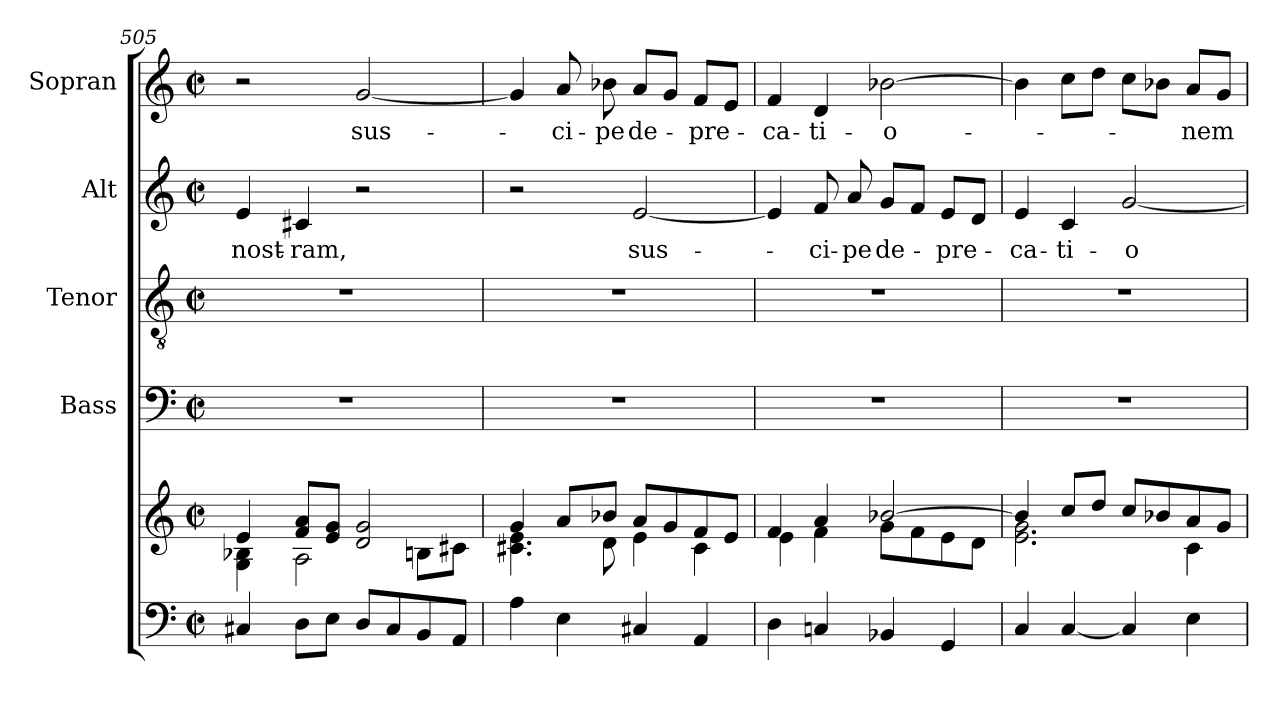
**kern	**kern	**kern	**kern	**kern	**text	**kern	**text
*part5	*part5	*part4	*part3	*part2	*part2	*part1	*part1
*staff6	*staff5	*staff4	*staff3	*staff2	*staff2	*staff1	*staff1
*	*	*I"Bass	*I"Tenor	*I"Alt	*	*I"Sopran	*
*	*	*I'B.	*I'T.	*I'A.	*	*I'S.	*
*clefF4	*clefG2	*clefF4	*clefGv2	*clefG2	*	*clefG2	*
*k[]	*k[]	*k[]	*k[]	*k[]	*	*k[]	*
*C:	*C:	*C:	*C:	*C:	*	*C:	*
*M2/2	*M2/2	*M2/2	*M2/2	*M2/2	*	*M2/2	*
*met(c|)	*met(c|)	*met(c|)	*met(c|)	*met(c|)	*	*met(c|)	*
=505	=505	=505	=505	=505	=505	=505	=505
*	*^	*	*	*	*	*	*
!	!	!	!	!	!	!LO:LY:b	!	!
4C#X/	4e/	4G\ 4B-X\	1r	1r	4e/	nost-	2r	.
!	!	!	!	!	!	!LO:LY:b	!	!
8D\L	8f/ 8a/L	2A\	.	.	4c#X/	-ram,	.	.
8E\J	8e/ 8g/J	.	.	.	.	.	.	.
!	!	!	!	!	!	!	!	!LO:LY:b
8D/L	2d/ 2g/	.	.	.	2r	.	[2g/	sus-
8C#/	.	.	.	.	.	.	.	.
8BB/	.	8Bn\L	.	.	.	.	.	.
8AA/J	.	8c#X\J	.	.	.	.	.	.
!!LO:PB:g=z
=506	=506	=506	=506	=506	=506	=506	=506	=506
4A\	4g/	4.c#X\ 4.e\	1r	1r	2r	.	4g/]	.
!	!	!	!	!	!	!	!	!LO:LY:b
4E\	8a/L	.	.	.	.	.	8a/	-ci-
!	!	!	!	!	!	!	!	!LO:LY:b
.	8b-X/J	8d\	.	.	.	.	8b-X\	-pe
!	!	!	!	!	!	!LO:LY:b	!	!LO:LY:b
4C#X/	8a/L	4e\	.	.	[2e/	sus-	8a/L	de-
.	8g/	.	.	.	.	.	8g/J	.
!	!	!	!	!	!	!	!	!LO:LY:b
4AA/	8f/	4c#\	.	.	.	.	8f/L	-pre-
.	8e/J	.	.	.	.	.	8e/J	.
=507	=507	=507	=507	=507	=507	=507	=507	=507
!	!	!	!	!	!	!	!	!LO:LY:b
4D\	4f/	4e\	1r	1r	4e/]	.	4f/	-ca-
!	!	!	!	!	!	!LO:LY:b	!	!LO:LY:b
4Cn/	4a/	4f\	.	.	8f/	-ci-	4d/	-ti-
!	!	!	!	!	!	!LO:LY:b	!	!
.	.	.	.	.	8a/	-pe	.	.
!	!	!	!	!	!	!LO:LY:b	!	!LO:LY:b
4BB-X/	[>2b-X/	8g\L	.	.	8g/L	de-	[2b-X\	-o-
.	.	8f\	.	.	8f/J	.	.	.
!	!	!	!	!	!	!LO:LY:b	!	!
4GG/	.	8e\	.	.	8e/L	-pre-	.	.
.	.	8d\J	.	.	8d/J	.	.	.
=508	=508	=508	=508	=508	=508	=508	=508	=508
!	!	!	!	!	!	!LO:LY:b	!	!
4C/	4b-/]	2.e\ 2.g\	1r	1r	4e/	-ca-	4b-\]	.
!	!	!	!	!	!	!LO:LY:b	!	!
[4C/	8cc/L	.	.	.	4c/	-ti-	8cc\L	.
.	8dd/J	.	.	.	.	.	8dd\J	.
!	!	!	!	!	!	!LO:LY:b	!	!
4C/]	8cc/L	.	.	.	[2g/	-o-	8cc\L	.
.	8b-X/	.	.	.	.	.	8b-X\J	.
!	!	!	!	!	!	!	!	!LO:LY:b
4E\	8a/	4c\	.	.	.	.	8a/L	-nem
.	8g/J	.	.	.	.	.	8g/J	.
*	*v	*v	*	*	*	*	*	*
=	=	=	=	=	=	=	=
*-	*-	*-	*-	*-	*-	*-	*-
